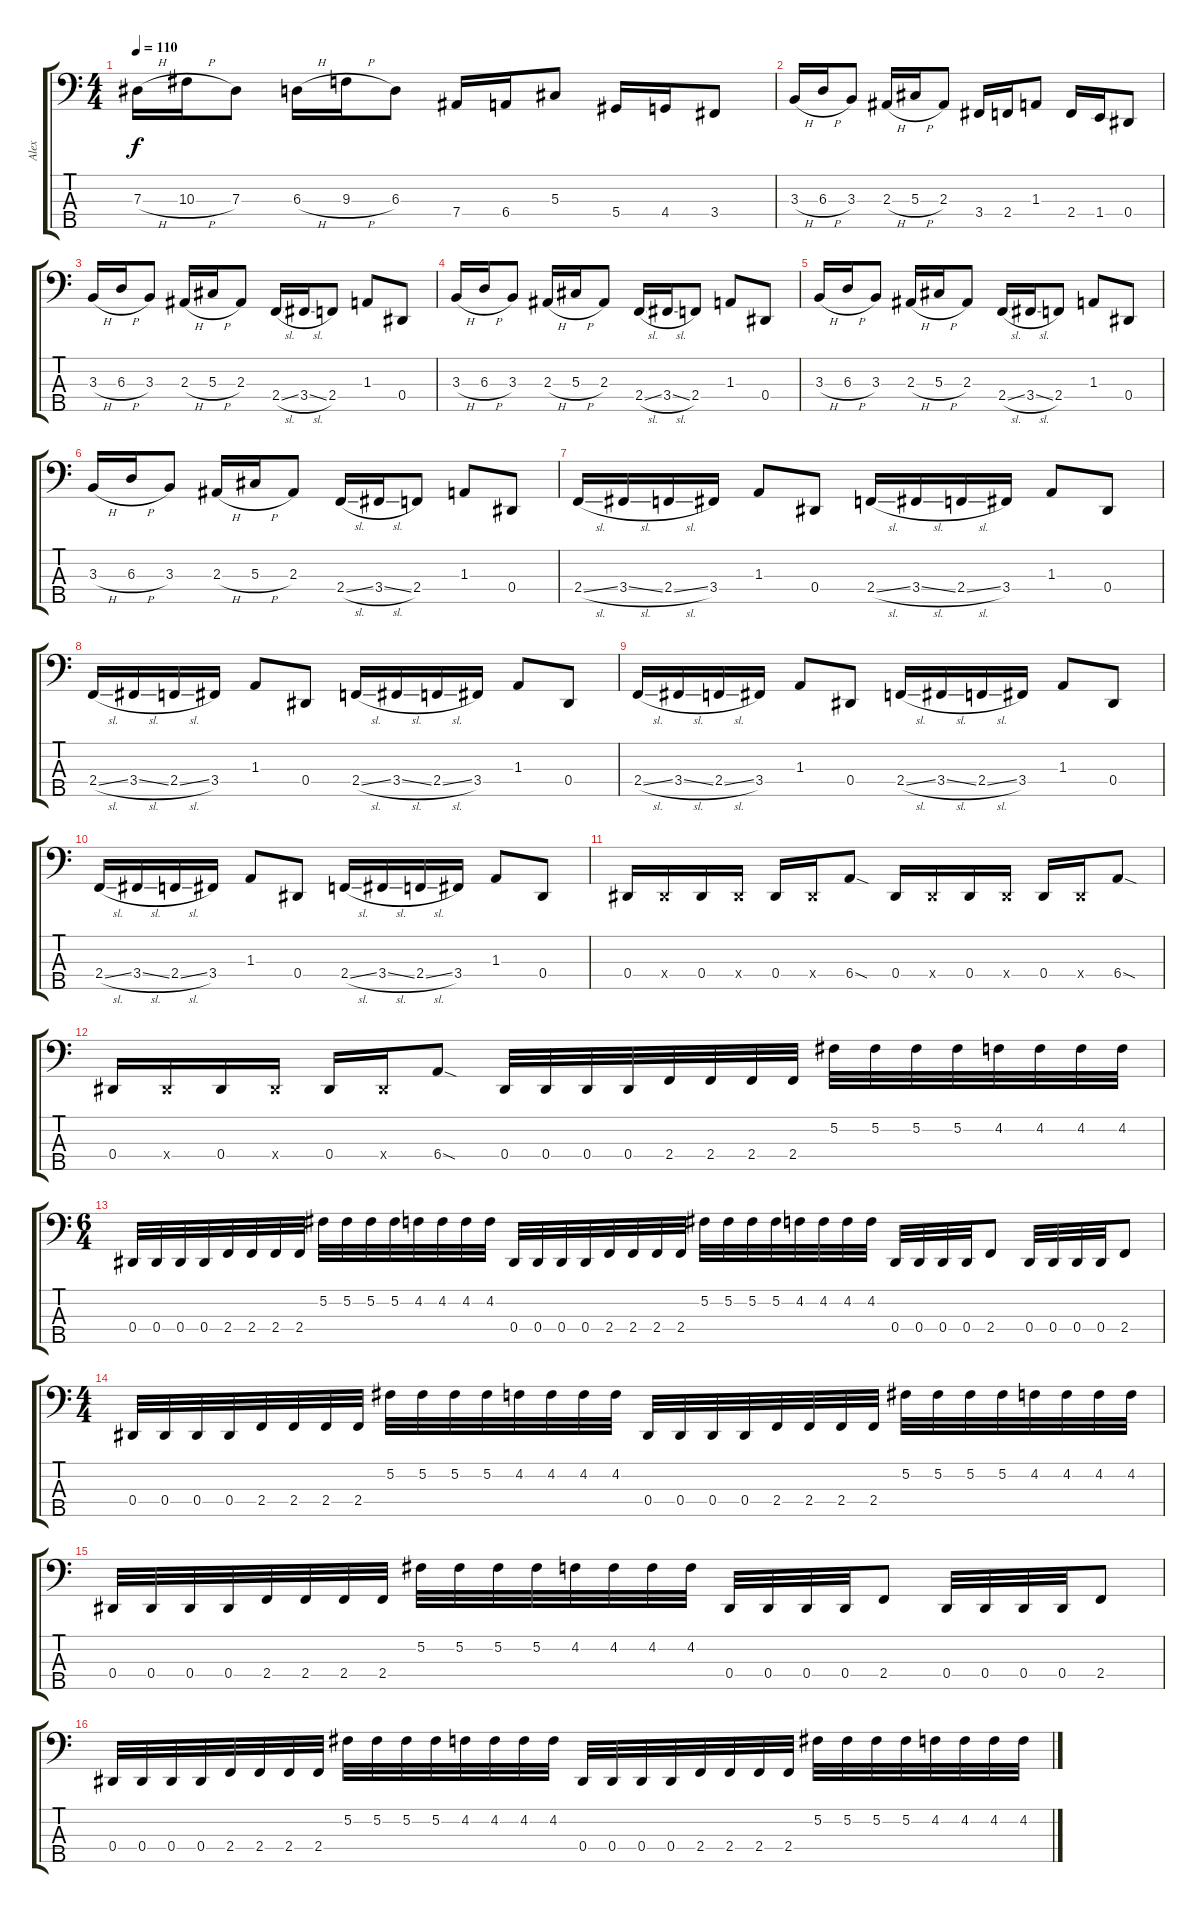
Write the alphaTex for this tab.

\track ("Alex" "Alex") {solo instrument electricbassfinger}
\staff {score tabs}
\tuning (Gb2 Db2 Ab1 Eb1 Bb0) {hide}
\ts (4 4)
\tempo 110
\clef f4
\ks c
7.3{h}.16{dy f} 10.3{h}.16 7.3.8 6.3{h}.16 9.3{h}.16 6.3.8 7.4.16 6.4.16 5.3.8 5.4.16 4.4.16 3.4.8 |
3.3{h}.16 6.3{h}.16 3.3.8 2.3{h}.16 5.3{h}.16 2.3.8 3.4.16 2.4.16 1.3.8 2.4.16 1.4.16 0.4.8 |
3.3{h}.16 6.3{h}.16 3.3.8 2.3{h}.16 5.3{h}.16 2.3.8 2.4{sl}.16 3.4{sl}.16 2.4.8 1.3.8 0.4.8 |
3.3{h}.16 6.3{h}.16 3.3.8 2.3{h}.16 5.3{h}.16 2.3.8 2.4{sl}.16 3.4{sl}.16 2.4.8 1.3.8 0.4.8 |
3.3{h}.16 6.3{h}.16 3.3.8 2.3{h}.16 5.3{h}.16 2.3.8 2.4{sl}.16 3.4{sl}.16 2.4.8 1.3.8 0.4.8 |
3.3{h}.16 6.3{h}.16 3.3.8 2.3{h}.16 5.3{h}.16 2.3.8 2.4{sl}.16 3.4{sl}.16 2.4.8 1.3.8 0.4.8 |
2.4{sl}.16 3.4{sl}.16 2.4{sl}.16 3.4.16 1.3.8 0.4.8 2.4{sl}.16 3.4{sl}.16 2.4{sl}.16 3.4.16 1.3.8 0.4.8 |
2.4{sl}.16 3.4{sl}.16 2.4{sl}.16 3.4.16 1.3.8 0.4.8 2.4{sl}.16 3.4{sl}.16 2.4{sl}.16 3.4.16 1.3.8 0.4.8 |
2.4{sl}.16 3.4{sl}.16 2.4{sl}.16 3.4.16 1.3.8 0.4.8 2.4{sl}.16 3.4{sl}.16 2.4{sl}.16 3.4.16 1.3.8 0.4.8 |
2.4{sl}.16 3.4{sl}.16 2.4{sl}.16 3.4.16 1.3.8 0.4.8 2.4{sl}.16 3.4{sl}.16 2.4{sl}.16 3.4.16 1.3.8 0.4.8 |
0.4.16 0.4{x}.16 0.4.16 0.4{x}.16 0.4.16 0.4{x}.16 6.4{sod}.8 0.4.16 0.4{x}.16 0.4.16 0.4{x}.16 0.4.16 0.4{x}.16 6.4{sod}.8 |
0.4.16 0.4{x}.16 0.4.16 0.4{x}.16 0.4.16 0.4{x}.16 6.4{sod}.8 0.4.32 0.4.32 0.4.32 0.4.32 2.4.32 2.4.32 2.4.32 2.4.32 5.2.32 5.2.32 5.2.32 5.2.32 4.2.32 4.2.32 4.2.32 4.2.32 |
\ts (6 4)
0.4.32 0.4.32 0.4.32 0.4.32 2.4.32 2.4.32 2.4.32 2.4.32 5.2.32 5.2.32 5.2.32 5.2.32 4.2.32 4.2.32 4.2.32 4.2.32 0.4.32 0.4.32 0.4.32 0.4.32 2.4.32 2.4.32 2.4.32 2.4.32 5.2.32 5.2.32 5.2.32 5.2.32 4.2.32 4.2.32 4.2.32 4.2.32 0.4.32 0.4.32 0.4.32 0.4.32 2.4.8 0.4.32 0.4.32 0.4.32 0.4.32 2.4.8 |
\ts (4 4)
0.4.32 0.4.32 0.4.32 0.4.32 2.4.32 2.4.32 2.4.32 2.4.32 5.2.32 5.2.32 5.2.32 5.2.32 4.2.32 4.2.32 4.2.32 4.2.32 0.4.32 0.4.32 0.4.32 0.4.32 2.4.32 2.4.32 2.4.32 2.4.32 5.2.32 5.2.32 5.2.32 5.2.32 4.2.32 4.2.32 4.2.32 4.2.32 |
0.4.32 0.4.32 0.4.32 0.4.32 2.4.32 2.4.32 2.4.32 2.4.32 5.2.32 5.2.32 5.2.32 5.2.32 4.2.32 4.2.32 4.2.32 4.2.32 0.4.32 0.4.32 0.4.32 0.4.32 2.4.8 0.4.32 0.4.32 0.4.32 0.4.32 2.4.8 |
0.4.32 0.4.32 0.4.32 0.4.32 2.4.32 2.4.32 2.4.32 2.4.32 5.2.32 5.2.32 5.2.32 5.2.32 4.2.32 4.2.32 4.2.32 4.2.32 0.4.32 0.4.32 0.4.32 0.4.32 2.4.32 2.4.32 2.4.32 2.4.32 5.2.32 5.2.32 5.2.32 5.2.32 4.2.32 4.2.32 4.2.32 4.2.32
